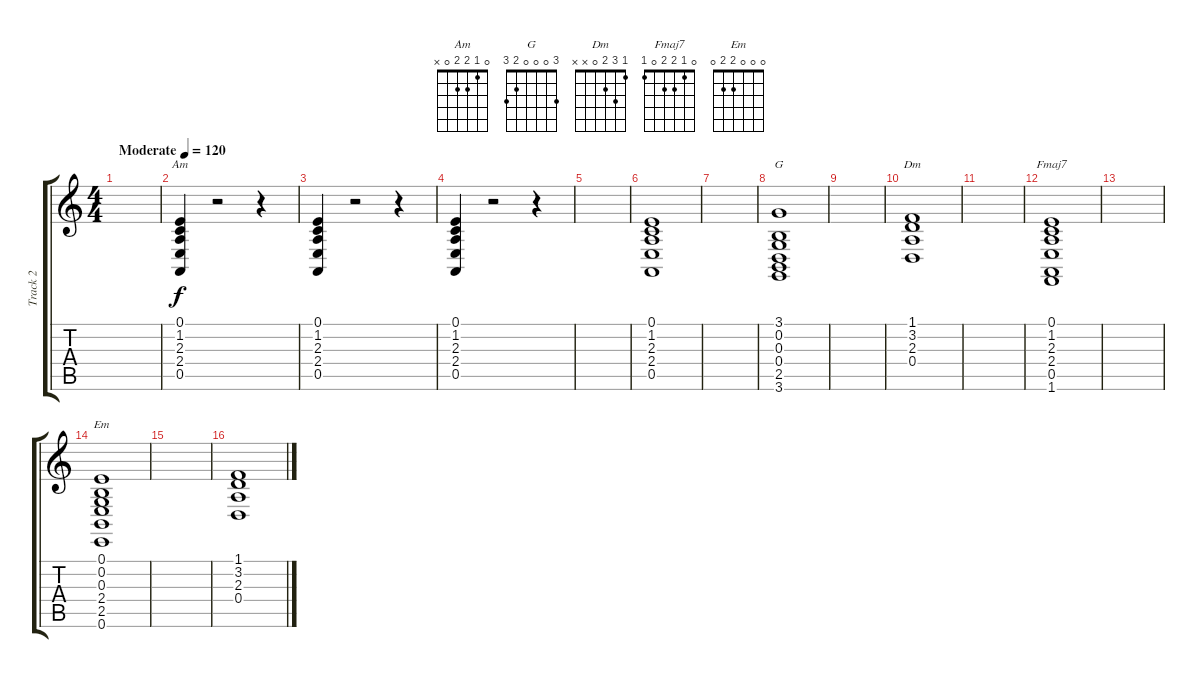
\track ("Track 2" "Track 2") {instrument pad1newage}
\staff {score tabs}
\tuning (E4 B3 G3 D3 A2 E2) {hide}
\chord ("Am" 0 1 2 2 0 x)
\chord ("G" 3 0 0 0 2 3)
\chord ("Dm" 1 3 2 0 x x)
\chord ("Fmaj7" 0 1 2 2 0 1)
\chord ("Em" 0 0 0 2 2 0)
\ts (4 4)
\tempo (120 "Moderate")
\clef g2
\ks c
|
(0.1 1.2 2.3 2.4 0.5).4{ch "Am"} r.2 r.4 |
(0.1 1.2 2.3 2.4 0.5).4 r.2 r.4 |
(0.1 1.2 2.3 2.4 0.5).4 r.2 r.4 |
|
(0.1 1.2 2.3 2.4 0.5).1 |
|
(3.1 0.2 0.3 0.4 2.5 3.6).1{ch "G"} |
|
(1.1 3.2 2.3 0.4).1{ch "Dm"} |
|
(0.1 1.2 2.3 2.4 0.5 1.6).1{ch "Fmaj7"} |
|
(0.1 0.2 0.3 2.4 2.5 0.6).1{ch "Em"} |
|
(1.1 3.2 2.3 0.4).1
